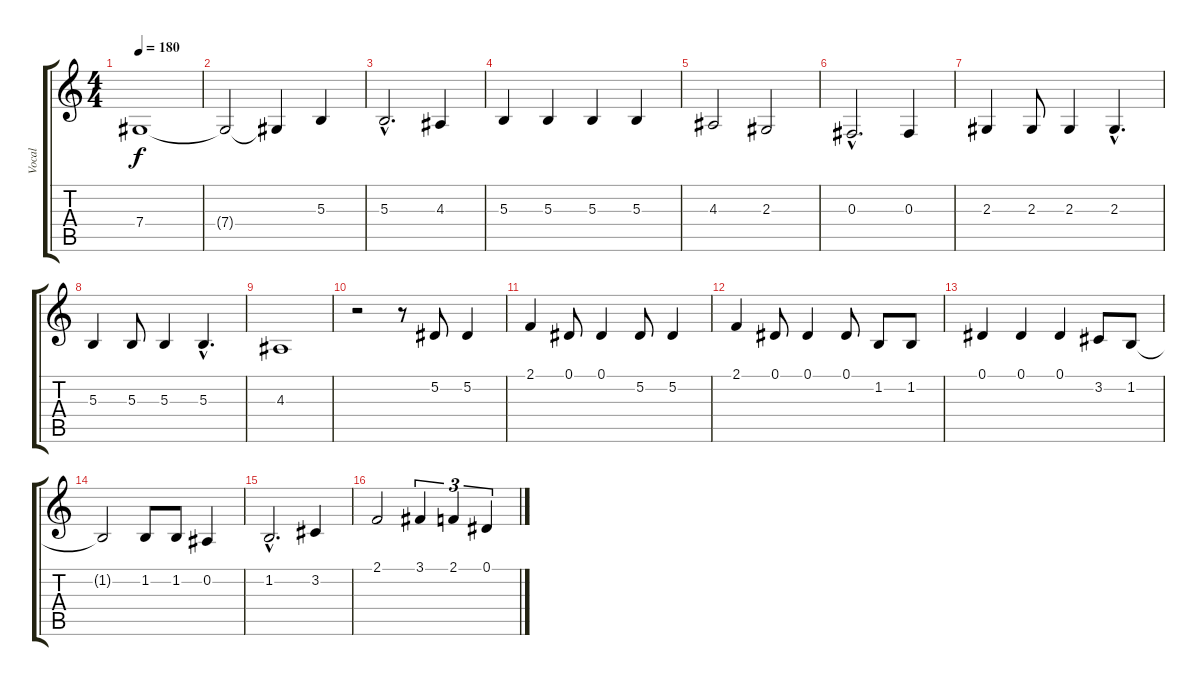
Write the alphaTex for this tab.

\track ("Vocal" "Vocal") {instrument violin}
\staff {score tabs}
\tuning (Eb4 Bb3 Gb3 Db3 Ab2 Eb2) {hide}
\ts (4 4)
\tempo 180
\clef g2
\ks c
7.4.1{dy f} |
7.4{t}.2 7.4{t}.4 5.3.4 |
5.3{hac}.2{d} 4.3.4 |
5.3.4 5.3.4 5.3.4 5.3.4 |
4.3.2 2.3.2 |
0.3{hac}.2{d} 0.3.4 |
2.3.4 2.3.8 2.3.4 2.3{hac}.4{d} |
5.3.4 5.3.8 5.3.4 5.3{hac}.4{d} |
4.3.1 |
r.2 r.8 5.2.8 5.2.4 |
2.1.4 0.1.8 0.1.4 5.2.8 5.2.4 |
2.1.4 0.1.8 0.1.4 0.1.8 1.2.8 1.2.8 |
0.1.4 0.1.4 0.1.4 3.2.8 1.2.8 |
1.2{t}.2 1.2.8 1.2.8 0.2.4 |
1.2{hac}.2{d} 3.2.4 |
2.1.2 3.1.4{tu (3 2)} 2.1.4{tu (3 2)} 0.1.4{tu (3 2)}
